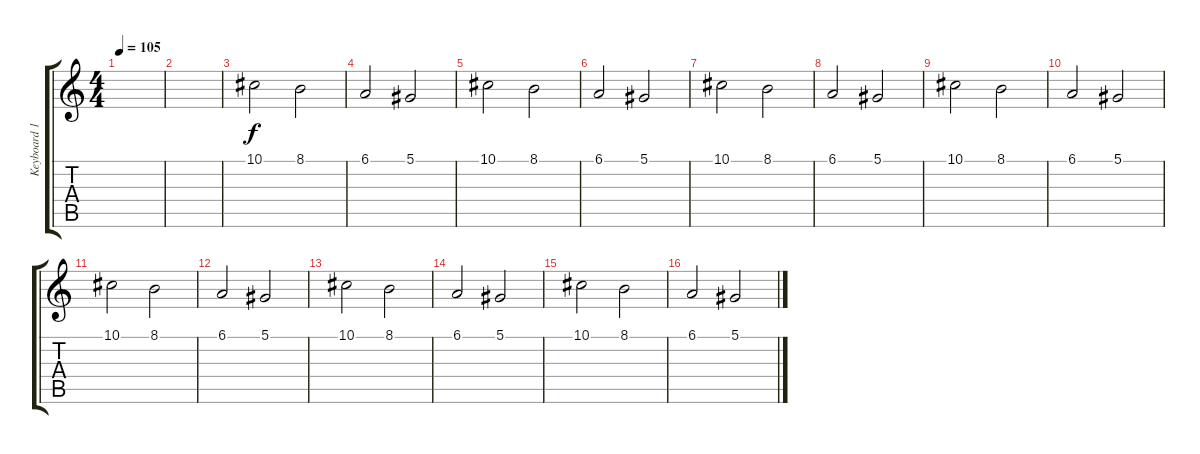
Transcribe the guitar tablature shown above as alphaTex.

\track ("Keyboard 1" "Keyboard 1") {instrument reedorgan}
\staff {score tabs}
\tuning (Eb4 Bb3 Gb3 Db3 Ab2 Eb2) {hide}
\ts (4 4)
\tempo 105
\clef g2
\ks c
|
|
10.1.2 8.1.2 |
6.1.2 5.1.2 |
10.1.2 8.1.2 |
6.1.2 5.1.2 |
10.1.2 8.1.2 |
6.1.2 5.1.2 |
10.1.2 8.1.2 |
6.1.2 5.1.2 |
10.1.2 8.1.2 |
6.1.2 5.1.2 |
10.1.2 8.1.2 |
6.1.2 5.1.2 |
10.1.2 8.1.2 |
6.1.2 5.1.2
